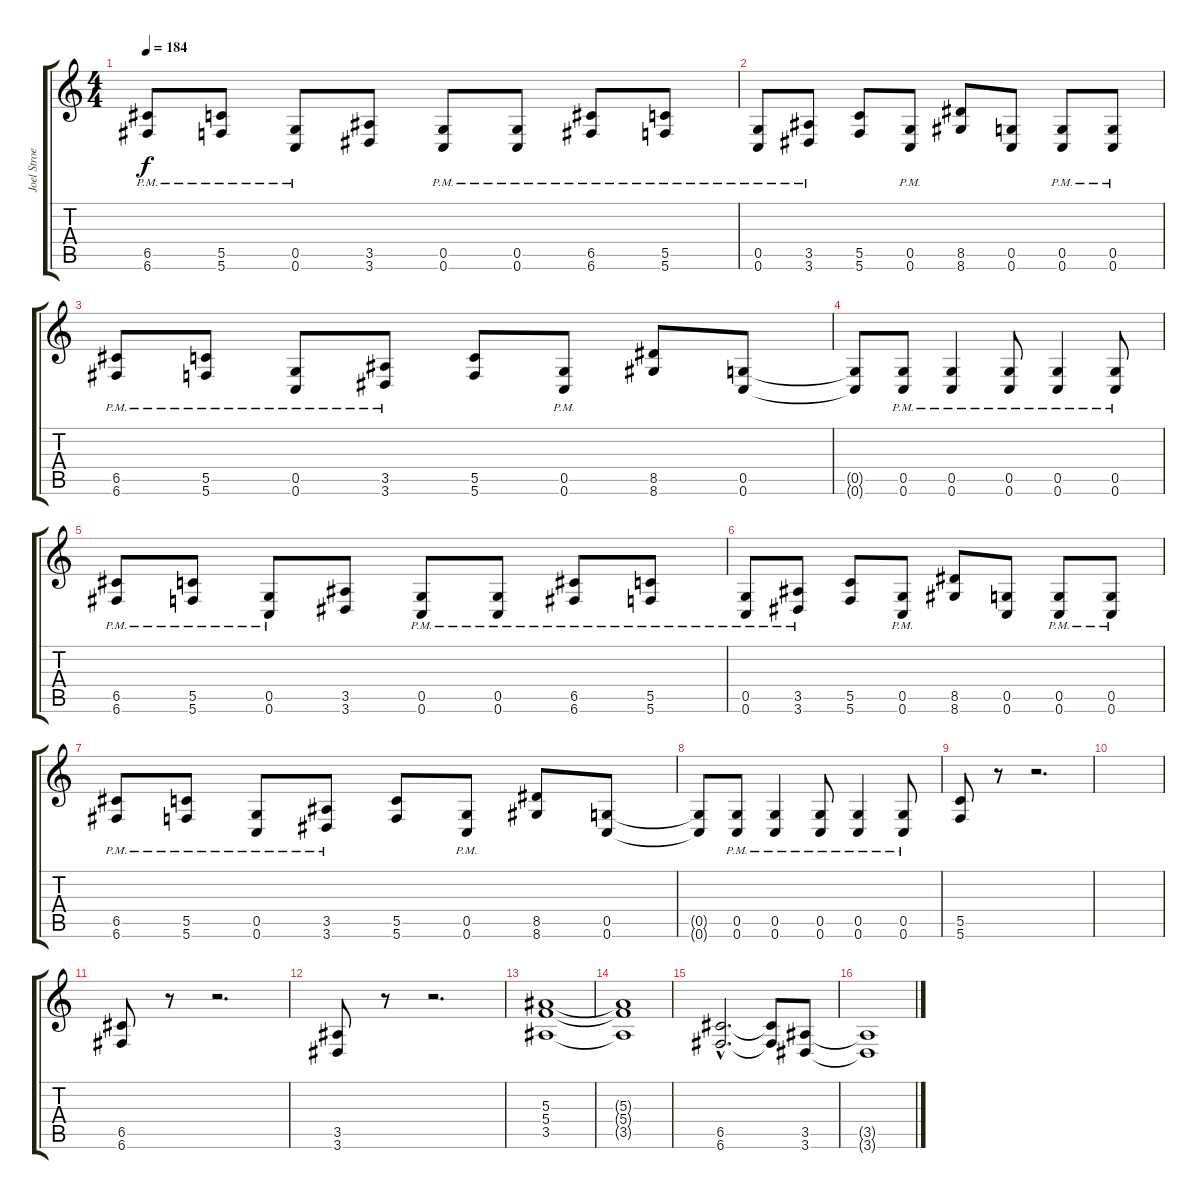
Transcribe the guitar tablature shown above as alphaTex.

\track ("Joel Stroetzel" "Joel Stroe") {instrument distortionguitar}
\staff {score tabs}
\tuning (D4 A3 F3 C3 G2 C2) {hide}
\ts (4 4)
\tempo 184
\clef g2
\ks c
(6.5{pm} 6.6{pm}).8{dy f} (5.5{pm} 5.6{pm}).8 (0.5{pm} 0.6{pm}).8 (3.5 3.6).8 (0.5{pm} 0.6{pm}).8 (0.5{pm} 0.6{pm}).8 (6.5{pm} 6.6{pm}).8 (5.5{pm} 5.6{pm}).8 |
(0.5{pm} 0.6{pm}).8 (3.5{pm} 3.6{pm}).8 (5.5 5.6).8 (0.5{pm} 0.6{pm}).8 (8.5 8.6).8 (0.5 0.6).8 (0.5{pm} 0.6{pm}).8 (0.5{pm} 0.6{pm}).8 |
(6.5{pm} 6.6{pm}).8 (5.5{pm} 5.6{pm}).8 (0.5{pm} 0.6{pm}).8 (3.5{pm} 3.6{pm}).8 (5.5 5.6).8 (0.5{pm} 0.6{pm}).8 (8.5 8.6).8 (0.5 0.6).8 |
(0.5{t} 0.6{t}).8 (0.5{pm} 0.6{pm}).8 (0.5{pm} 0.6{pm}).4 (0.5{pm} 0.6{pm}).8 (0.5{pm} 0.6{pm}).4 (0.5{pm} 0.6{pm}).8 |
(6.5{pm} 6.6{pm}).8 (5.5{pm} 5.6{pm}).8 (0.5{pm} 0.6{pm}).8 (3.5 3.6).8 (0.5{pm} 0.6{pm}).8 (0.5{pm} 0.6{pm}).8 (6.5{pm} 6.6{pm}).8 (5.5{pm} 5.6{pm}).8 |
(0.5{pm} 0.6{pm}).8 (3.5{pm} 3.6{pm}).8 (5.5 5.6).8 (0.5{pm} 0.6{pm}).8 (8.5 8.6).8 (0.5 0.6).8 (0.5{pm} 0.6{pm}).8 (0.5{pm} 0.6{pm}).8 |
(6.5{pm} 6.6{pm}).8 (5.5{pm} 5.6{pm}).8 (0.5{pm} 0.6{pm}).8 (3.5{pm} 3.6{pm}).8 (5.5 5.6).8 (0.5{pm} 0.6{pm}).8 (8.5 8.6).8 (0.5 0.6).8 |
(0.5{t} 0.6{t}).8 (0.5{pm} 0.6{pm}).8 (0.5{pm} 0.6{pm}).4 (0.5{pm} 0.6{pm}).8 (0.5{pm} 0.6{pm}).4 (0.5{pm} 0.6{pm}).8 |
(5.5 5.6).8 r.8 r.2{d} |
|
(6.5 6.6).8 r.8 r.2{d} |
(3.5 3.6).8 r.8 r.2{d} |
(5.3 5.4 3.5).1 |
(5.3{t} 5.4{t} 3.5{t}).1 |
(6.5{hac} 6.6{hac}).2{d} (6.5{t} 6.6{t}).8 (3.5 3.6).8 |
(3.5{t} 3.6{t}).1
